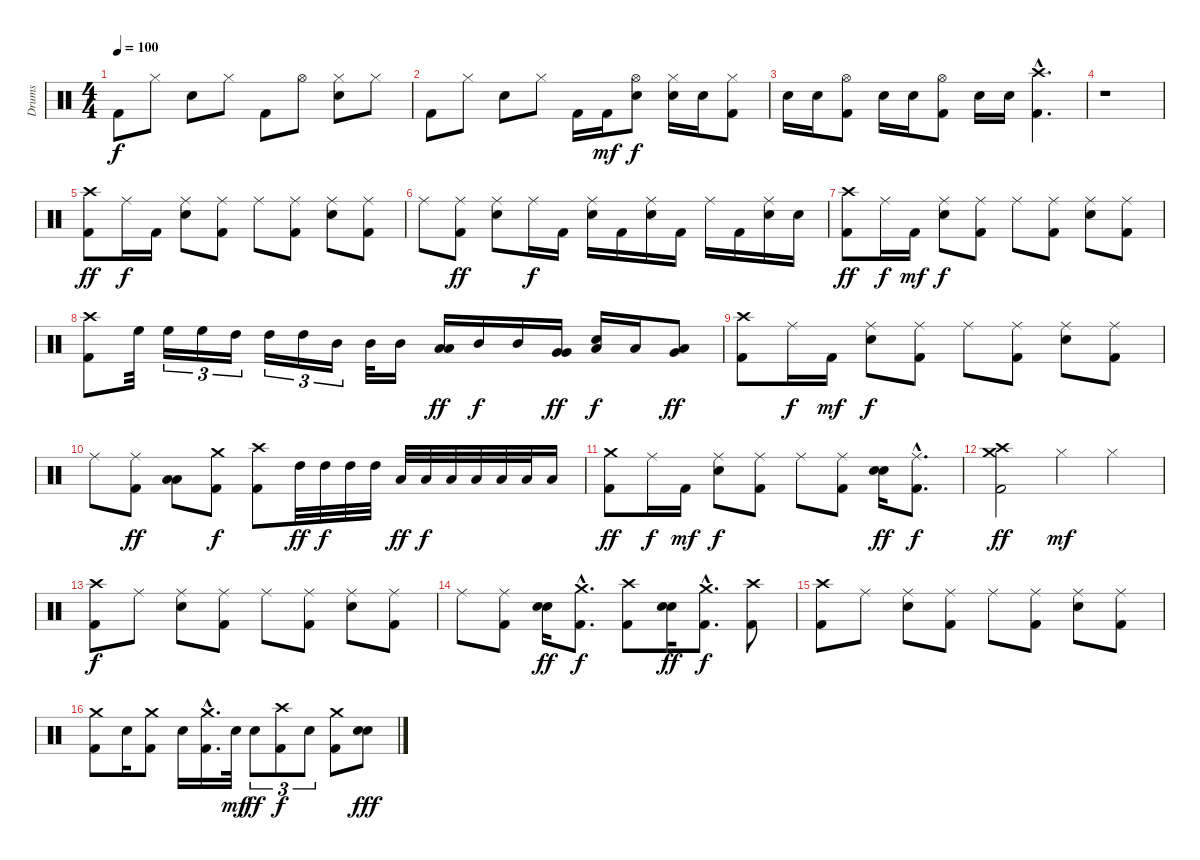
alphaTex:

\track ("Drums" "Drums") {instrument percussion}
\staff {score}
\articulation defaults
\ts (4 4)
\tempo 100
\clef neutral
\ks c "Kick (hit) 2".8{dy f} "Hi-Hat (closed)".8 "Snare (hit) 2".8 "Hi-Hat (closed)".8 "Kick (hit) 2".8 "Hi-Hat (open)".8
("Hi-Hat (closed)" "Snare (hit) 2").8 "Hi-Hat (closed)".8 |
"Kick (hit) 2".8 "Hi-Hat (closed)".8 "Snare (hit) 2".8 "Hi-Hat (closed)".8 "Kick (hit) 2".16 "Kick (hit) 2".16{dy mf} ("Hi-Hat (open)" "Snare (hit) 2").8{dy f} ("Hi-Hat (closed)" "Snare (hit) 2").16 "Snare (hit) 2".16 ("Kick (hit) 2" "Hi-Hat (closed)").8 |
"Snare (hit) 2".16 "Snare (hit) 2".16 ("Hi-Hat (open)" "Kick (hit) 2").8 "Snare (hit) 2".16 "Snare (hit) 2".16 ("Hi-Hat (open)" "Kick (hit) 2").8 "Snare (hit) 2".16 "Snare (hit) 2".16 ("Crash high (hit)"{hac} "Kick (hit) 2"{hac}).4{d} |
r.1 |
("Crash high (hit)" "Kick (hit) 2").8{dy ff} "Ride (middle)".16{dy f} "Kick (hit) 2".16 ("Ride (middle)" "Snare (hit) 2").8 ("Ride (middle)" "Kick (hit) 2").8 "Ride (middle)".8 ("Ride (middle)" "Kick (hit) 2").8 ("Ride (middle)" "Snare (hit) 2").8 ("Kick (hit) 2" "Ride (middle)").8 |
"Ride (middle)".8 ("Ride (middle)" "Kick (hit) 2").8{dy ff} ("Ride (middle)" "Snare (hit) 2").8 "Ride (middle)".16{dy f} "Kick (hit) 2".16 ("Snare (hit) 2" "Ride (middle)").16 "Kick (hit) 2".16 ("Snare (hit) 2" "Ride (middle)").16 "Kick (hit) 2".16 "Ride (middle)".16 "Kick (hit) 2".16 ("Ride (middle)" "Snare (hit) 2").16 "Snare (hit) 2".16 |
("Crash high (hit)" "Kick (hit) 2").8{dy ff} "Ride (middle)".16{dy f} "Kick (hit) 2".16{dy mf} ("Ride (middle)" "Snare (hit) 2").8{dy f} ("Ride (middle)" "Kick (hit) 2").8 "Ride (middle)".8 ("Ride (middle)" "Kick (hit) 2").8 ("Ride (middle)" "Snare (hit) 2").8 ("Kick (hit) 2" "Ride (middle)").8 |
("Crash high (hit)" "Kick (hit) 2").8 "High Floor Tom (hit)".32 "High Floor Tom (hit)".16{tu (3 2)} "High Floor Tom (hit)".16{tu (3 2)} "High Tom (hit)".16{tu (3 2)} "High Tom (hit)".16{tu (3 2)} "High Tom (hit)".16{tu (3 2)} "Mid Tom (hit)".16{tu (3 2)} "Mid Tom (hit)".32 "Mid Tom (hit)".16 ("Low Tom (hit)" "Low Tom (hit)").16{dy ff} "Mid Tom (hit)".16{dy f} "Mid Tom (hit)".16 ("Very Low Tom (hit)" "Very Low Tom (hit)").16{dy ff} ("Low Tom (hit)" "Snare (hit) 2").16{dy f} "Low Tom (hit)".16 ("Very Low Tom (hit)" "Low Floor Tom (hit)").8{dy ff} |
("Crash high (hit)" "Kick (hit) 2").8 "Ride (middle)".16{dy f} "Kick (hit) 2".16{dy mf} ("Ride (middle)" "Snare (hit) 2").8{dy f} ("Ride (middle)" "Kick (hit) 2").8 "Ride (middle)".8 ("Ride (middle)" "Kick (hit) 2").8 ("Ride (middle)" "Snare (hit) 2").8 ("Ride (middle)" "Kick (hit) 2").8 |
"Ride (middle)".8 ("Ride (middle)" "Kick (hit) 2").8{dy ff} ("Low Tom (hit)" "Low Tom (hit)").8 ("Crash medium (hit)" "Kick (hit) 2").8{dy f} ("Crash high (hit)" "Kick (hit) 2").8 "High Tom (hit)".32{dy ff} "High Tom (hit)".32{dy f} "High Tom (hit)".32 "High Tom (hit)".32 "Low Tom (hit)".32{dy ff} "Low Tom (hit)".32{dy f} "Low Tom (hit)".32 "Low Tom (hit)".32 "Low Floor Tom (hit)".32 "Low Floor Tom (hit)".32 "Low Floor Tom (hit)".16 |
("Crash medium (hit)" "Kick (hit) 2").8{dy ff} "Ride (middle)".16{dy f} "Kick (hit) 2".16{dy mf} ("Ride (middle)" "Snare (hit) 2").8{dy f} ("Ride (middle)" "Kick (hit) 2").8 "Ride (middle)".8 ("Ride (middle)" "Kick (hit) 2").8 ("Snare (hit) 2" "Snare (hit) 2").16{dy ff} ("Ride (middle)"{hac} "Kick (hit) 2"{hac}).8{d dy f} |
("Crash medium (hit)" "Crash high (hit)" "Kick (hit) 2").2{dy ff} "Hi-Hat (closed)".4{dy mf} "Hi-Hat (closed)".4 |
("Crash high (hit)" "Kick (hit) 2").8{dy f} "Ride (middle)".8 ("Ride (middle)" "Snare (hit) 2").8 ("Ride (middle)" "Kick (hit) 2").8 "Ride (middle)".8 ("Ride (middle)" "Kick (hit) 2").8 ("Ride (middle)" "Snare (hit) 2").8 ("Ride (middle)" "Kick (hit) 2").8 |
"Ride (middle)".8 ("Ride (middle)" "Kick (hit) 2").8 ("Snare (hit) 2" "Snare (hit) 2").16{dy ff} ("Crash medium (hit)"{hac} "Kick (hit) 2"{hac}).8{d dy f} ("Crash high (hit)" "Kick (hit) 2").8 ("Snare (hit) 2" "Snare (hit) 2").16{dy ff} ("Crash medium (hit)"{hac} "Kick (hit) 2"{hac}).8{d dy f} ("Crash high (hit)" "Kick (hit) 2").8 |
("Crash high (hit)" "Kick (hit) 2").8 "Ride (middle)".8 ("Ride (middle)" "Snare (hit) 2").8 ("Ride (middle)" "Kick (hit) 2").8 "Ride (middle)".8 ("Ride (middle)" "Kick (hit) 2").8 ("Ride (middle)" "Snare (hit) 2").8 ("Kick (hit) 2" "Ride (middle)").8 |
("Crash medium (hit)" "Kick (hit) 2").8 "Snare (hit) 2".16 ("Crash medium (hit)" "Kick (hit) 2").8 "Snare (hit) 2".16 ("Crash medium (hit)"{hac} "Kick (hit) 2"{hac}).16{d} "Snare (hit) 2".32{dy mf} "Snare (hit) 2".8{tu (3 2) dy ff} ("Crash high (hit)" "Kick (hit) 2").8{tu (3 2) dy f} "Snare (hit) 2".8{tu (3 2)} ("Crash medium (hit)" "Kick (hit) 2").8 ("Snare (hit) 2" "Snare (hit) 2").8{dy fff}
